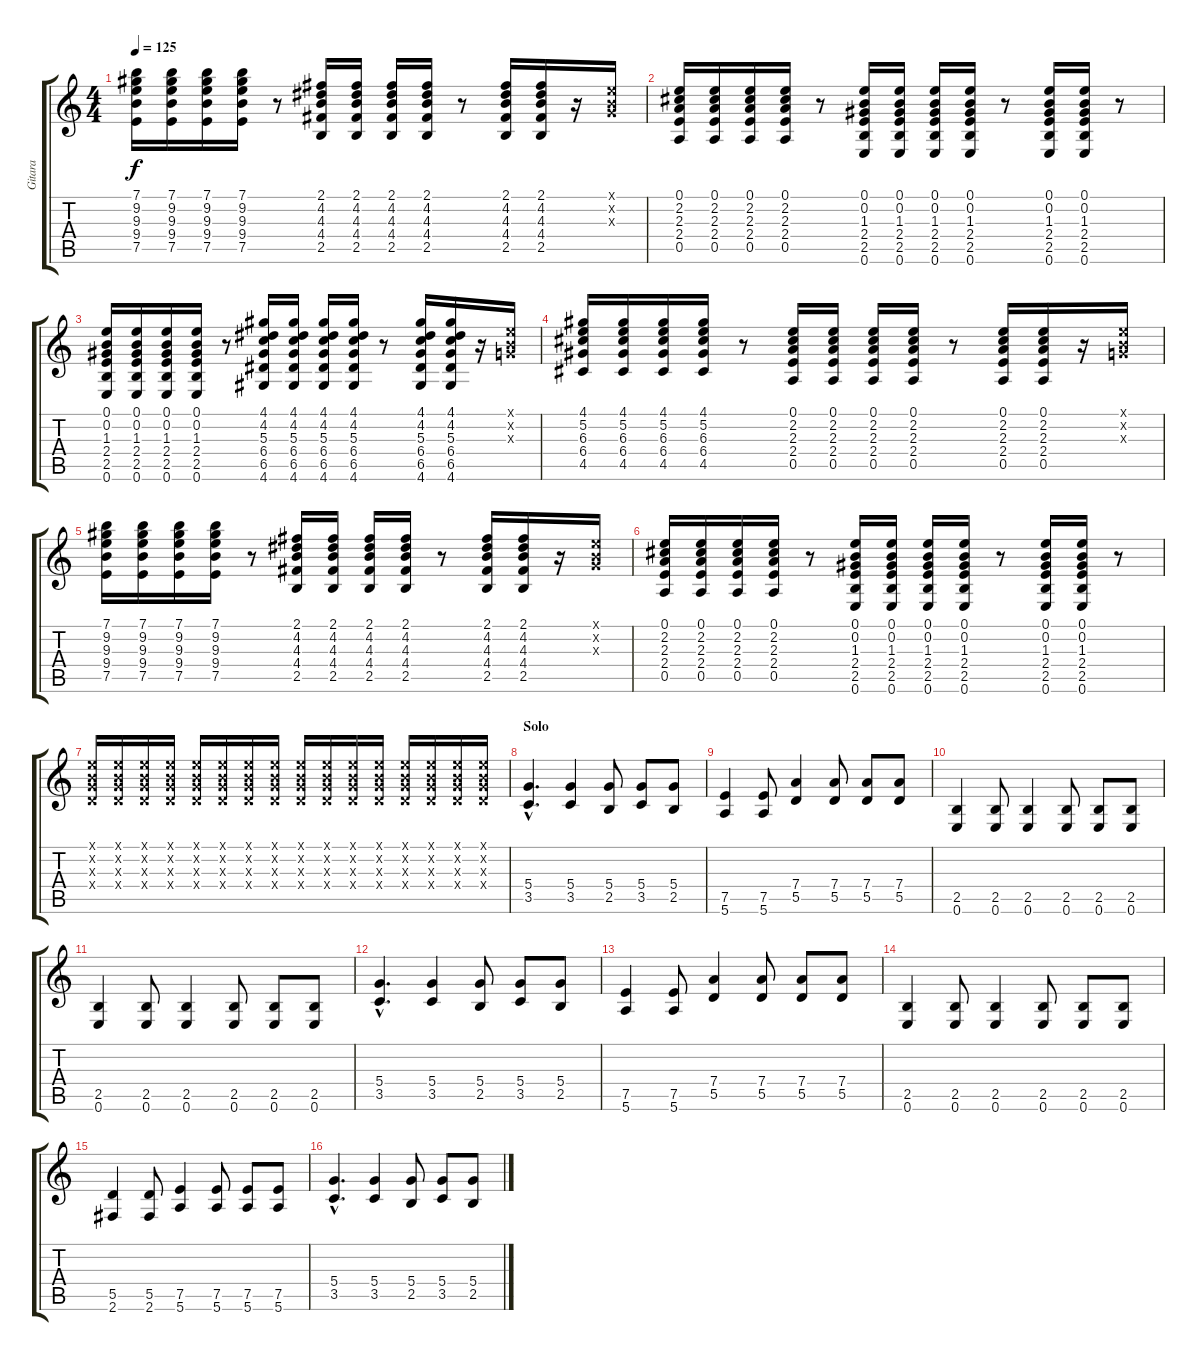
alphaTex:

\track ("Gitara" "Gitara") {instrument distortionguitar}
\staff {score tabs}
\tuning (E4 B3 G3 D3 A2 E2) {hide}
\ts (4 4)
\tempo 125
\clef g2
\ks c
(7.1 9.2 9.3 9.4 7.5).16{dy f} (7.1 9.2 9.3 9.4 7.5).16 (7.1 9.2 9.3 9.4 7.5).16 (7.1 9.2 9.3 9.4 7.5).16 r.8 (2.1 4.2 4.3 4.4 2.5).16 (2.1 4.2 4.3 4.4 2.5).16 (2.1 4.2 4.3 4.4 2.5).16 (2.1 4.2 4.3 4.4 2.5).16 r.8 (2.1 4.2 4.3 4.4 2.5).16 (2.1 4.2 4.3 4.4 2.5).16 r.16 (0.1{x} 0.2{x} 0.3{x}).16 |
(0.1 2.2 2.3 2.4 0.5).16 (0.1 2.2 2.3 2.4 0.5).16 (0.1 2.2 2.3 2.4 0.5).16 (0.1 2.2 2.3 2.4 0.5).16 r.8 (0.1 0.2 1.3 2.4 2.5 0.6).16 (0.1 0.2 1.3 2.4 2.5 0.6).16 (0.1 0.2 1.3 2.4 2.5 0.6).16 (0.1 0.2 1.3 2.4 2.5 0.6).16 r.8 (0.1 0.2 1.3 2.4 2.5 0.6).16 (0.1 0.2 1.3 2.4 2.5 0.6).16 r.8 |
(0.1 0.2 1.3 2.4 2.5 0.6).16 (0.1 0.2 1.3 2.4 2.5 0.6).16 (0.1 0.2 1.3 2.4 2.5 0.6).16 (0.1 0.2 1.3 2.4 2.5 0.6).16 r.8 (4.1 4.2 5.3 6.4 6.5 4.6).16 (4.1 4.2 5.3 6.4 6.5 4.6).16 (4.1 4.2 5.3 6.4 6.5 4.6).16 (4.1 4.2 5.3 6.4 6.5 4.6).16 r.8 (4.1 4.2 5.3 6.4 6.5 4.6).16 (4.1 4.2 5.3 6.4 6.5 4.6).16 r.16 (0.1{x} 0.2{x} 0.3{x}).16 |
(4.1 5.2 6.3 6.4 4.5).16 (4.1 5.2 6.3 6.4 4.5).16 (4.1 5.2 6.3 6.4 4.5).16 (4.1 5.2 6.3 6.4 4.5).16 r.8 (0.1 2.2 2.3 2.4 0.5).16 (0.1 2.2 2.3 2.4 0.5).16 (0.1 2.2 2.3 2.4 0.5).16 (0.1 2.2 2.3 2.4 0.5).16 r.8 (0.1 2.2 2.3 2.4 0.5).16 (0.1 2.2 2.3 2.4 0.5).16 r.16 (0.1{x} 0.2{x} 0.3{x}).16 |
(7.1 9.2 9.3 9.4 7.5).16 (7.1 9.2 9.3 9.4 7.5).16 (7.1 9.2 9.3 9.4 7.5).16 (7.1 9.2 9.3 9.4 7.5).16 r.8 (2.1 4.2 4.3 4.4 2.5).16 (2.1 4.2 4.3 4.4 2.5).16 (2.1 4.2 4.3 4.4 2.5).16 (2.1 4.2 4.3 4.4 2.5).16 r.8 (2.1 4.2 4.3 4.4 2.5).16 (2.1 4.2 4.3 4.4 2.5).16 r.16 (0.1{x} 0.2{x} 0.3{x}).16 |
(0.1 2.2 2.3 2.4 0.5).16 (0.1 2.2 2.3 2.4 0.5).16 (0.1 2.2 2.3 2.4 0.5).16 (0.1 2.2 2.3 2.4 0.5).16 r.8 (0.1 0.2 1.3 2.4 2.5 0.6).16 (0.1 0.2 1.3 2.4 2.5 0.6).16 (0.1 0.2 1.3 2.4 2.5 0.6).16 (0.1 0.2 1.3 2.4 2.5 0.6).16 r.8 (0.1 0.2 1.3 2.4 2.5 0.6).16 (0.1 0.2 1.3 2.4 2.5 0.6).16 r.8 |
(0.1{x} 0.2{x} 0.3{x} 0.4{x}).16 (0.1{x} 0.2{x} 0.3{x} 0.4{x}).16 (0.1{x} 0.2{x} 0.3{x} 0.4{x}).16 (0.1{x} 0.2{x} 0.3{x} 0.4{x}).16 (0.1{x} 0.2{x} 0.3{x} 0.4{x}).16 (0.1{x} 0.2{x} 0.3{x} 0.4{x}).16 (0.1{x} 0.2{x} 0.3{x} 0.4{x}).16 (0.1{x} 0.2{x} 0.3{x} 0.4{x}).16 (0.1{x} 0.2{x} 0.3{x} 0.4{x}).16 (0.1{x} 0.2{x} 0.3{x} 0.4{x}).16 (0.1{x} 0.2{x} 0.3{x} 0.4{x}).16 (0.1{x} 0.2{x} 0.3{x} 0.4{x}).16 (0.1{x} 0.2{x} 0.3{x} 0.4{x}).16 (0.1{x} 0.2{x} 0.3{x} 0.4{x}).16 (0.1{x} 0.2{x} 0.3{x} 0.4{x}).16 (0.1{x} 0.2{x} 0.3{x} 0.4{x}).16 |
\section ("" "Solo")
(5.4{hac} 3.5{hac}).4{d volume 16} (5.4 3.5).4 (5.4 2.5).8 (5.4 3.5).8 (5.4 2.5).8 |
(7.5 5.6).4 (7.5 5.6).8 (7.4 5.5).4 (7.4 5.5).8 (7.4 5.5).8 (7.4 5.5).8 |
(2.5 0.6).4 (2.5 0.6).8 (2.5 0.6).4 (2.5 0.6).8 (2.5 0.6).8 (2.5 0.6).8 |
(2.5 0.6).4 (2.5 0.6).8 (2.5 0.6).4 (2.5 0.6).8 (2.5 0.6).8 (2.5 0.6).8 |
(5.4{hac} 3.5{hac}).4{d} (5.4 3.5).4 (5.4 2.5).8 (5.4 3.5).8 (5.4 2.5).8 |
(7.5 5.6).4 (7.5 5.6).8 (7.4 5.5).4 (7.4 5.5).8 (7.4 5.5).8 (7.4 5.5).8 |
(2.5 0.6).4 (2.5 0.6).8 (2.5 0.6).4 (2.5 0.6).8 (2.5 0.6).8 (2.5 0.6).8 |
(5.5 2.6).4 (5.5 2.6).8 (7.5 5.6).4 (7.5 5.6).8 (7.5 5.6).8 (7.5 5.6).8 |
(5.4{hac} 3.5{hac}).4{d} (5.4 3.5).4 (5.4 2.5).8 (5.4 3.5).8 (5.4 2.5).8
